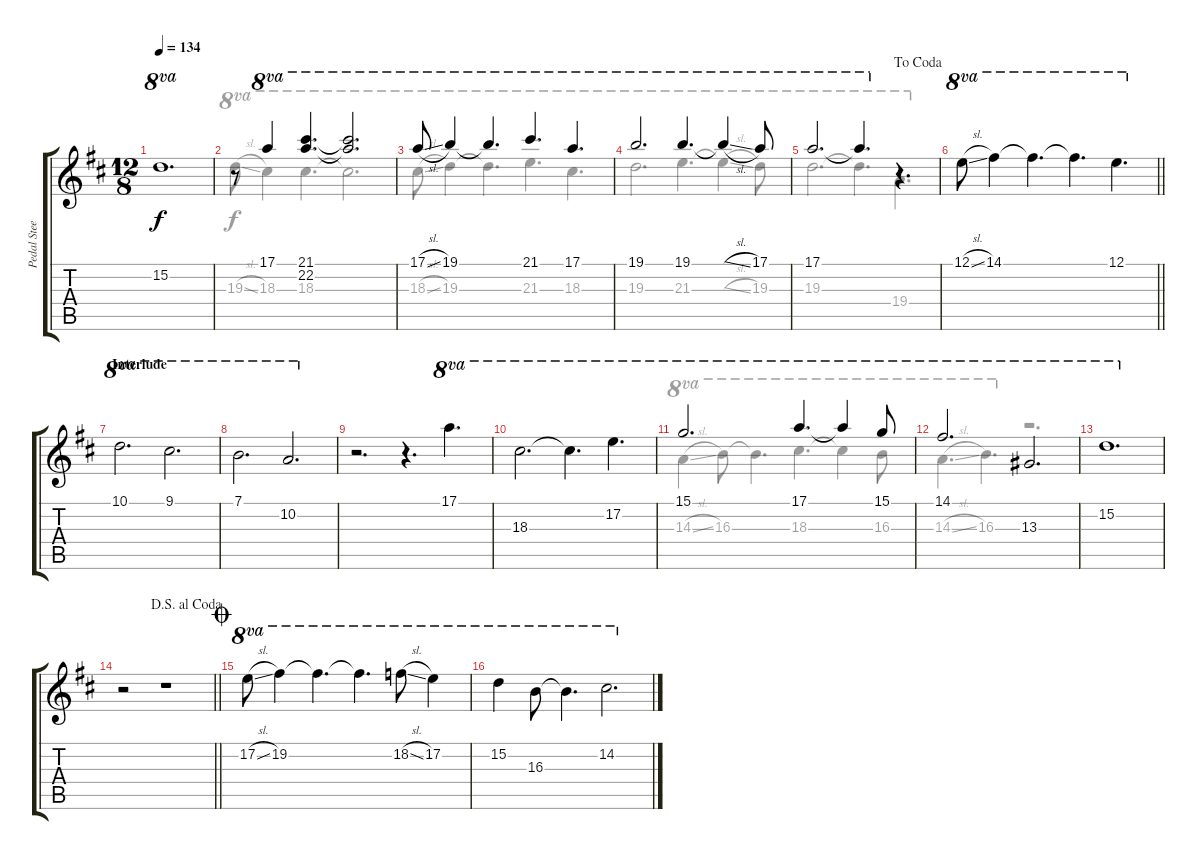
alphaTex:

\track ("Pedal Steel Guitar arr. for Guitar" "Pedal Stee") {instrument electricguitarclean}
\staff {score tabs}
\tuning (E4 B3 G3 D3 A2 E2) {hide}
\voice
\ts (12 8)
\tempo 134
\clef g2
\ks d
15.2.1{d ot 8va dy f} |
r.8 17.1.4{ot 8va} (21.1 22.2).4{d ot 8va} (21.1{t} 22.2{t}).2{d ot 8va} |
17.1{sl}.8{ot 8va} 19.1.4{ot 8va} 19.1{t}.4{d ot 8va} 21.1.4{d ot 8va} 17.1.4{d ot 8va} |
19.1.2{d ot 8va} 19.1.4{d ot 8va} 19.1{sl t}.4{ot 8va} 17.1.8{ot 8va} |
\jump dacoda
17.1.2{d ot 8va} 17.1{t}.4{d ot 8va} r.4{d} |
\barLineRight lightlight
12.1{sl}.8{ot 8va} 14.1.4{ot 8va} 14.1{t}.4{d ot 8va} 14.1{t}.4{d ot 8va} 12.1.4{d ot 8va} |
\section ("" "Interlude")
10.1.2{d ot 8va} 9.1.2{d ot 8va} |
7.1.2{d ot 8va} 10.2.2{d ot 8va} |
r.2{d} r.4{d} 17.1.4{d ot 8va} |
18.3.2{d ot 8va} 18.3{t}.4{d ot 8va} 17.2.4{d ot 8va} |
15.1.2{d ot 8va} 17.1.4{d ot 8va} 17.1{t}.4{ot 8va} 15.1.8{ot 8va} |
14.1.2{d ot 8va} 13.3.2{d ot 8va} |
15.2.1{d ot 8va} |
\jump dalsegnoalcoda
\barLineRight lightlight
r.2 r.1 |
\jump coda
17.2{sl}.8{ot 8va} 19.2.4{ot 8va} 19.2{t}.4{d ot 8va} 19.2{t}.4{d ot 8va} 18.2{sl}.8{ot 8va} 17.2.4{ot 8va} |
15.2.4{ot 8va} 16.3.8{ot 8va} 16.3{t}.4{d ot 8va} 14.2.2{d ot 8va}
\voice
\clef g2
\ottava regular
\simile none
\ks d
|
19.3{sl}.8{ot 8va} 18.3.4{ot 8va} 18.3.4{d ot 8va} 18.3{t}.2{d ot 8va} |
18.3{sl}.8{ot 8va} 19.3.4{ot 8va} 19.3{t}.4{d ot 8va} 21.3.4{d ot 8va} 18.3.4{d ot 8va} |
19.3.2{d ot 8va} 21.3.4{d ot 8va} 21.3{sl t}.4{ot 8va} 19.3.8{ot 8va} |
19.3.2{d ot 8va} 19.3{t}.4{d ot 8va} 19.4.4{d ot 8va} |
\barLineRight lightlight
|
|
|
|
|
14.3{sl}.4{ot 8va} 16.3.8{ot 8va} 16.3{t}.4{d ot 8va} 18.3.4{d ot 8va} 18.3{t}.4{ot 8va} 16.3.8{ot 8va} |
14.3{sl}.4{d ot 8va} 16.3.4{d ot 8va} r.2{d} |
|
\barLineRight lightlight
|
|
